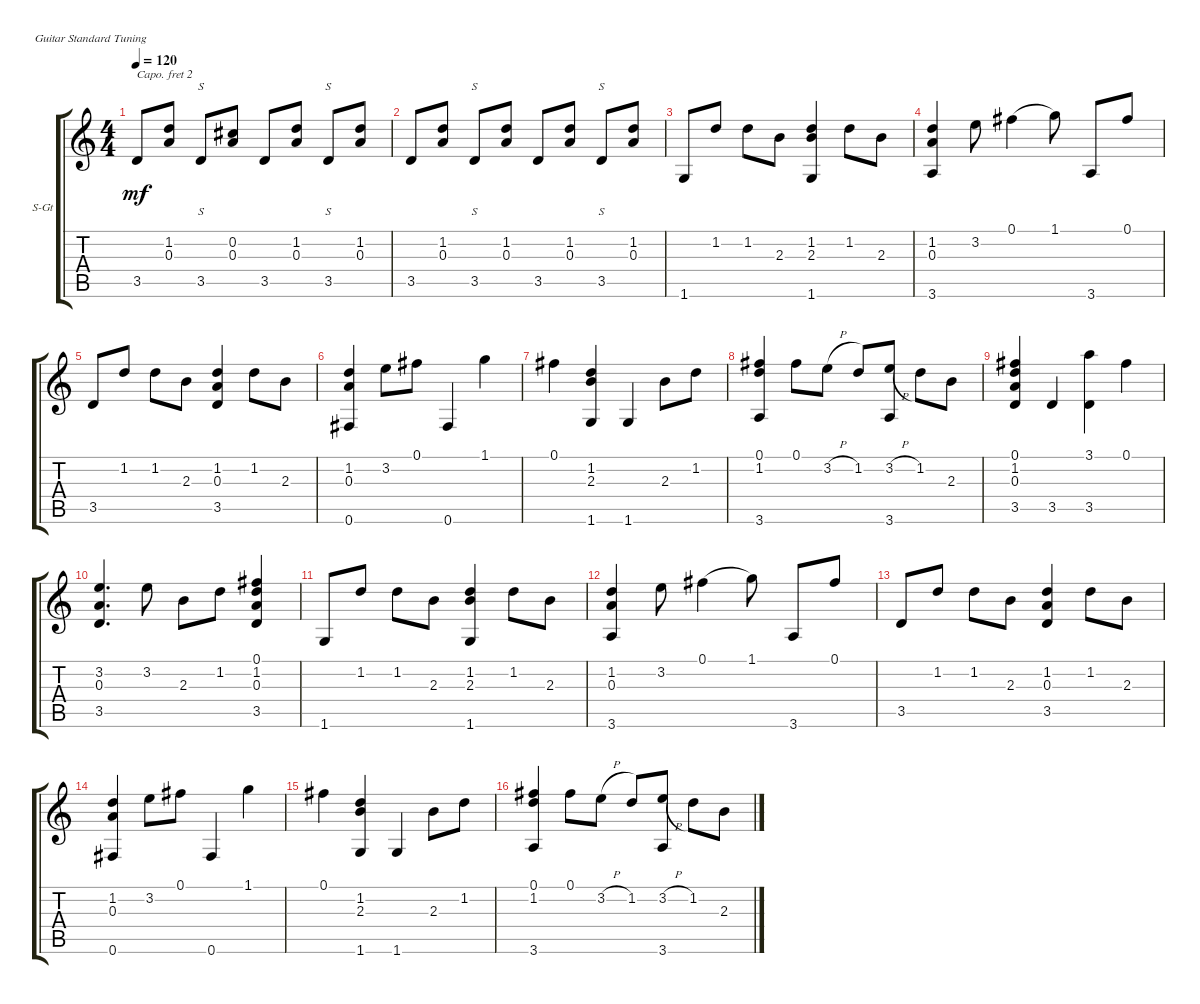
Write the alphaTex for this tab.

\defaultSystemsLayout 4
\bracketExtendMode groupsimilarinstruments
\firstSystemTrackNameOrientation horizontal
\otherSystemsTrackNameOrientation horizontal
\track ("Steel Guitar" "S-Gt") {instrument acousticguitarsteel}
\staff {score tabs}
\capo 2
\tuning (E4 B3 G3 D3 A2 E2)
\ts (4 4)
\tempo 120
\clef g2
\ks c
3.5.8{dy mf} (1.2 0.3).8 3.5.8{s} (0.2 0.3).8 3.5.8 (1.2 0.3).8 3.5.8{s} (1.2 0.3).8 |
3.5.8 (1.2 0.3).8 3.5.8{s} (0.3 1.2).8 3.5.8 (1.2 0.3).8 3.5.8{s} (1.2 0.3).8 |
1.6.8 1.2.8 1.2.8 2.3.8 (1.2 2.3 1.6).4 1.2.8 2.3.8 |
(3.6 0.3 1.2).4 3.2.8 0.1.4{legatoorigin} 1.1.8 3.6.8 0.1.8 |
3.5.8 1.2.8 1.2.8 2.3.8 (3.5 0.3 1.2).4 1.2.8 2.3.8 |
(0.6 0.3 1.2).4 3.2.8 0.1.8 0.6.4 1.1.4 |
0.1.4 (1.6 2.3 1.2).4 1.6.4 2.3.8 1.2.8 |
(3.6 1.2 0.1).4 0.1.8 3.2{h}.8 1.2.8 (3.2{h} 3.6).8 1.2.8 2.3.8 |
(3.5 0.3 1.2 0.1).4 3.5.4 (3.5 3.1).4 0.1.4 |
(3.5 3.2 0.3).4{d} 3.2.8 2.3.8 1.2.8 (3.5 1.2 0.3 0.1).4 |
1.6.8 1.2.8 1.2.8 2.3.8 (1.2 2.3 1.6).4 1.2.8 2.3.8 |
(3.6 0.3 1.2).4 3.2.8 0.1.4{legatoorigin} 1.1.8 3.6.8 0.1.8 |
3.5.8 1.2.8 1.2.8 2.3.8 (3.5 0.3 1.2).4 1.2.8 2.3.8 |
(0.6 0.3 1.2).4 3.2.8 0.1.8 0.6.4 1.1.4 |
0.1.4 (1.6 2.3 1.2).4 1.6.4 2.3.8 1.2.8 |
(3.6 1.2 0.1).4 0.1.8 3.2{h}.8 1.2.8 (3.2{h} 3.6).8 1.2.8 2.3.8
